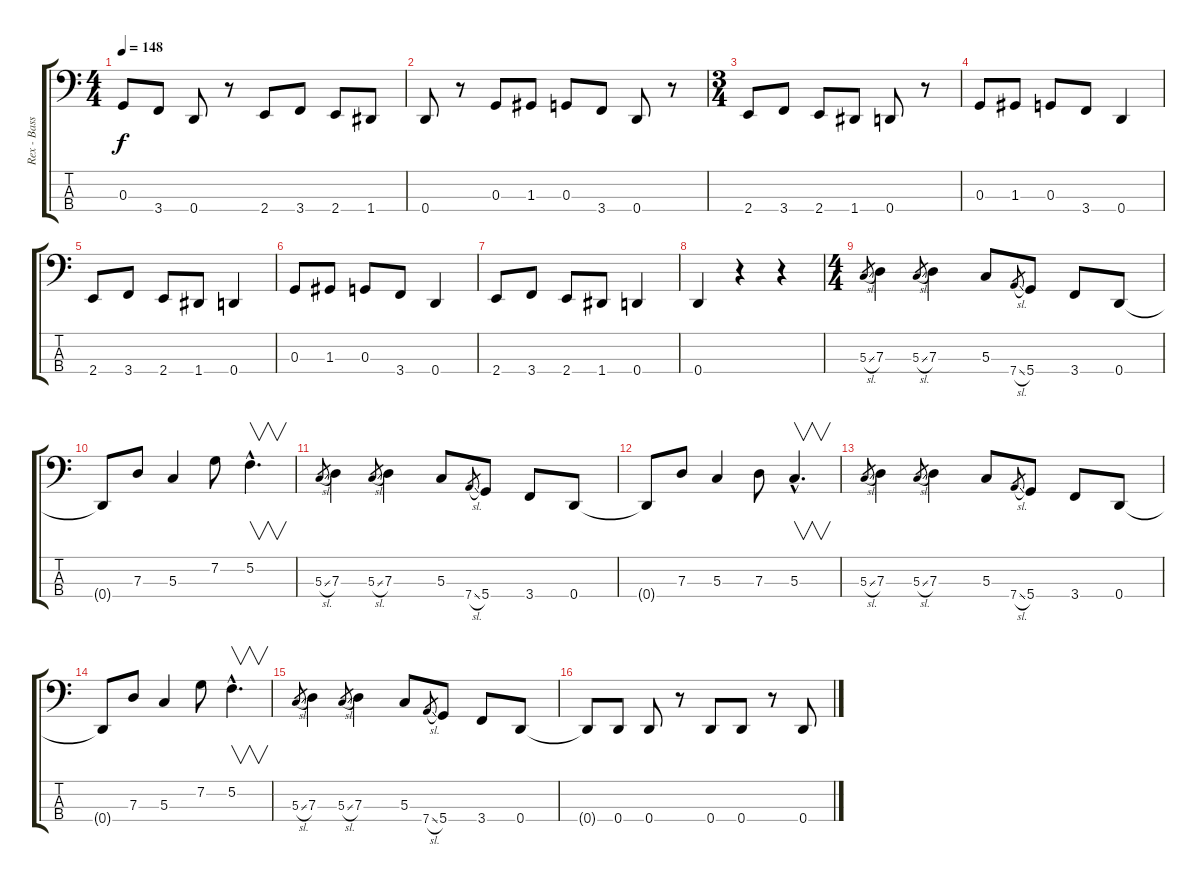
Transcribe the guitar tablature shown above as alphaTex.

\track ("Rex - Bass" "Rex - Bass") {instrument electricbasspick}
\staff {score tabs}
\tuning (F2 C2 G1 D1) {hide}
\ts (4 4)
\tempo 148
\clef f4
\ks c
0.3.8{dy f} 3.4.8 0.4.8 r.8 2.4.8 3.4.8 2.4.8 1.4.8 |
0.4.8 r.8 0.3.8 1.3.8 0.3.8 3.4.8 0.4.8 r.8 |
\ts (3 4)
2.4.8 3.4.8 2.4.8 1.4.8 0.4.8 r.8 |
0.3.8 1.3.8 0.3.8 3.4.8 0.4.4 |
2.4.8 3.4.8 2.4.8 1.4.8 0.4.4 |
0.3.8 1.3.8 0.3.8 3.4.8 0.4.4 |
2.4.8 3.4.8 2.4.8 1.4.8 0.4.4 |
0.4.4 r.4 r.4 |
\ts (4 4)
5.3{sl}.8{gr} 7.3.4 5.3{sl}.8{gr} 7.3.4 5.3.8 7.4{sl}.8{gr} 5.4.8 3.4.8 0.4.8 |
0.4{t}.8 7.3.8 5.3.4 7.2.8 5.2{hac}.4{v d} |
5.3{sl}.8{gr} 7.3.4 5.3{sl}.8{gr} 7.3.4 5.3.8 7.4{sl}.8{gr} 5.4.8 3.4.8 0.4.8 |
0.4{t}.8 7.3.8 5.3.4 7.3.8 5.3{hac}.4{v d} |
5.3{sl}.8{gr} 7.3.4 5.3{sl}.8{gr} 7.3.4 5.3.8 7.4{sl}.8{gr} 5.4.8 3.4.8 0.4.8 |
0.4{t}.8 7.3.8 5.3.4 7.2.8 5.2{hac}.4{v d} |
5.3{sl}.8{gr} 7.3.4 5.3{sl}.8{gr} 7.3.4 5.3.8 7.4{sl}.8{gr} 5.4.8 3.4.8 0.4.8 |
0.4{t}.8 0.4.8 0.4.8 r.8 0.4.8 0.4.8 r.8 0.4.8
